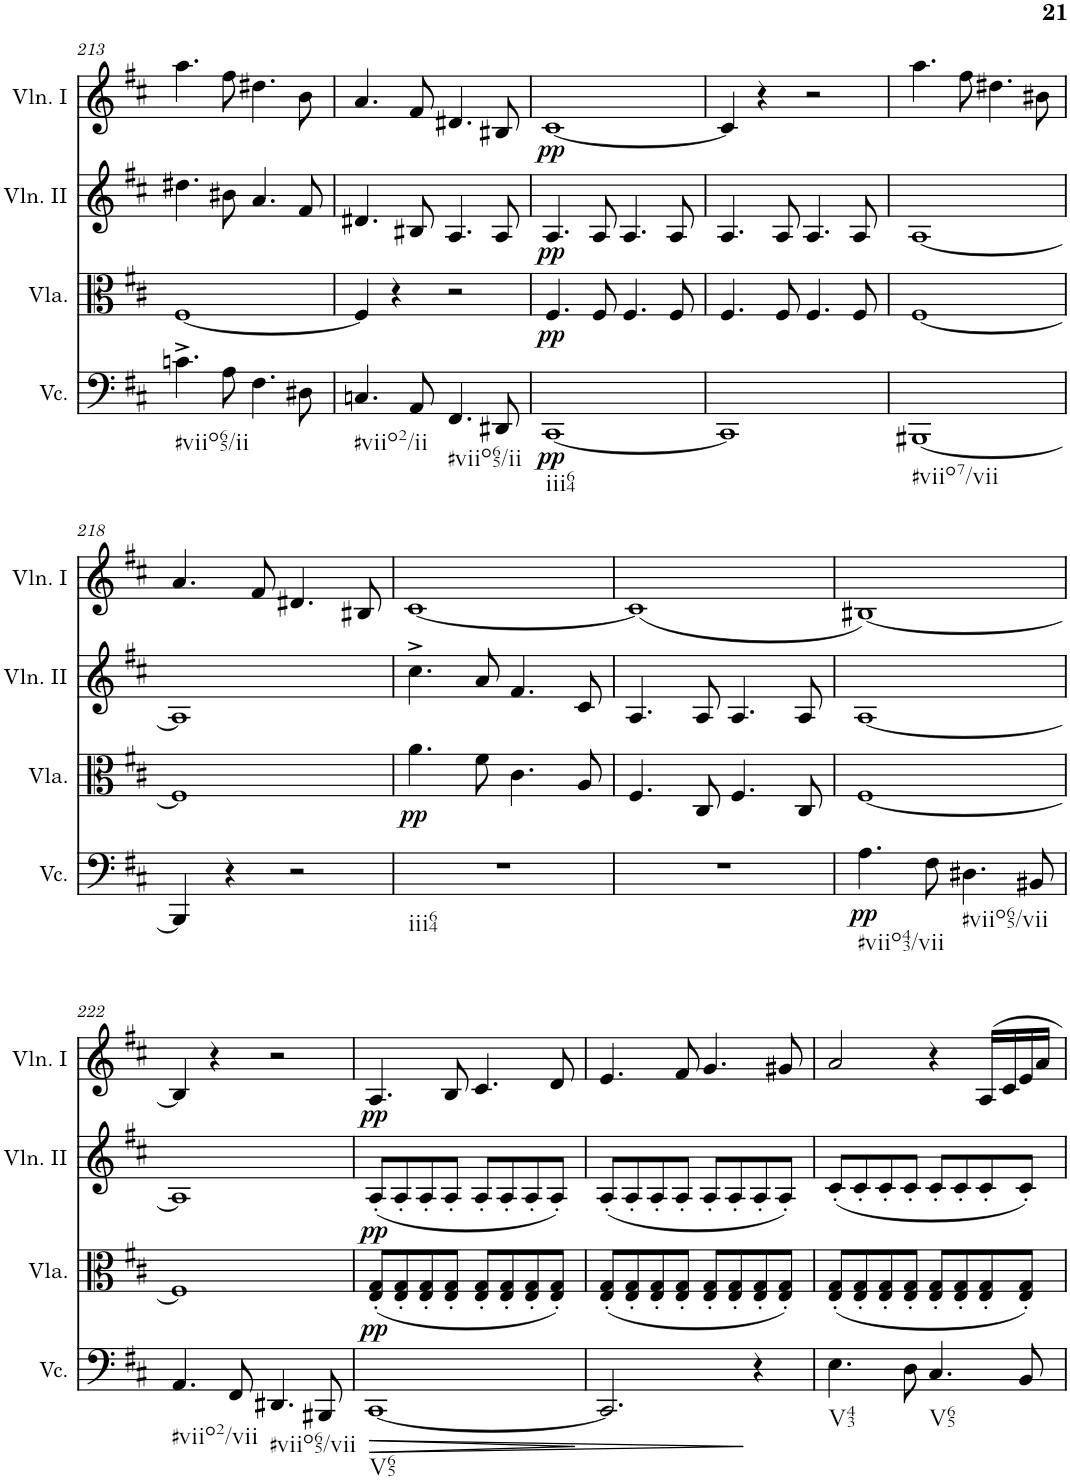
**kern	**dynam	**kern	**dynam	**kern	**dynam	**kern	**dynam
*part4	*part4	*part3	*part3	*part2	*part2	*part1	*part1
*staff4	*staff4	*staff3	*staff3	*staff2	*staff2	*staff1	*staff1
*I"Violoncello	*	*I"Viola	*	*I"Violino II	*	*I"Violino I	*
*I'Vc.	*	*I'Vla.	*	*I'Vln. II	*	*I'Vln. I	*
!!LO:PB:g=z
*clefF4	*	*clefC3	*	*clefG2	*	*clefG2	*
*k[f#c#]	*	*k[f#c#]	*	*k[f#c#]	*	*k[f#c#]	*
*M4/4	*	*M4/4	*	*M4/4	*	*M4/4	*
*met(c)	*	*met(c)	*	*met(c)	*	*met(c)	*
=213	=213	=213	=213	=213	=213	=213	=213
!LO:TX:b:t=#viio65/ii	!	!	!	!	!	!	!
4.cn^\	.	[1F#	.	4.dd#X\	.	4.aa\	.
8A\	.	.	.	8b#X\	.	8ff#\	.
4.F#\	.	.	.	4.a/	.	4.dd#X\	.
8D#X\	.	.	.	8f#/	.	8b\	.
=214	=214	=214	=214	=214	=214	=214	=214
!LO:TX:b:t=#viio2/ii	!	!	!	!	!	!	!
4.Cn/	.	4F#/]	.	4.d#X/	.	4.a/	.
.	.	4r	.	.	.	.	.
8AA/	.	.	.	8B#X/	.	8f#/	.
!LO:TX:b:t=#viio65/ii	!	!	!	!	!	!	!
4.FF#/	.	2r	.	4.A/	.	4.d#X/	.
8DD#X/	.	.	.	8A/	.	8B#X/	.
=215	=215	=215	=215	=215	=215	=215	=215
!LO:TX:b:t=iii64	!	!	!	!	!	!	!
!	!LO:DY:b	!	!LO:DY:b	!	!LO:DY:b	!	!LO:DY:b
[1CC#	pp	4.F#/	pp	4.A/	pp	[1c#	pp
.	.	8F#/	.	8A/	.	.	.
.	.	4.F#/	.	4.A/	.	.	.
.	.	8F#/	.	8A/	.	.	.
=216	=216	=216	=216	=216	=216	=216	=216
1CC#]	.	4.F#/	.	4.A/	.	4c#/]	.
.	.	.	.	.	.	4r	.
.	.	8F#/	.	8A/	.	.	.
.	.	4.F#/	.	4.A/	.	2r	.
.	.	8F#/	.	8A/	.	.	.
=217	=217	=217	=217	=217	=217	=217	=217
!LO:TX:b:t=#viio7/vii	!	!	!	!	!	!	!
[1BBB#X	.	[1F#	.	[1A	.	4.aa\	.
.	.	.	.	.	.	8ff#\	.
.	.	.	.	.	.	4.dd#X\	.
.	.	.	.	.	.	8b#X\	.
!!LO:LB:g=z
=218	=218	=218	=218	=218	=218	=218	=218
4BBB#/]	.	1F#]	.	1A]	.	4.a/	.
4r	.	.	.	.	.	.	.
.	.	.	.	.	.	8f#/	.
2r	.	.	.	.	.	4.d#X/	.
.	.	.	.	.	.	8B#X/	.
=219	=219	=219	=219	=219	=219	=219	=219
!LO:TX:b:t=iii64	!	!	!	!	!	!	!
!	!	!	!LO:DY:b	!	!	!	!
1r	.	4.a\	pp	4.cc#^\	.	[1c#	.
.	.	8f#\	.	8a/	.	.	.
.	.	4.c#\	.	4.f#/	.	.	.
.	.	8A/	.	8c#/	.	.	.
=220	=220	=220	=220	=220	=220	=220	=220
1r	.	4.F#/	.	4.A/	.	(1c#]	.
.	.	8C#/	.	8A/	.	.	.
.	.	4.F#/	.	4.A/	.	.	.
.	.	8C#/	.	8A/	.	.	.
=221	=221	=221	=221	=221	=221	=221	=221
!LO:TX:b:t=#viio43/vii	!	!	!	!	!	!	!
!	!LO:DY:b	!	!	!	!	!	!
4.A\	pp	[1F#	.	[1A	.	[1B#X)	.
8F#\	.	.	.	.	.	.	.
!LO:TX:b:t=#viio65/vii	!	!	!	!	!	!	!
4.D#X\	.	.	.	.	.	.	.
8BB#X/	.	.	.	.	.	.	.
!!LO:LB:g=z
=222	=222	=222	=222	=222	=222	=222	=222
!LO:TX:b:t=#viio2/vii	!	!	!	!	!	!	!
4.AA/	.	1F#]	.	1A]	.	4B#/]	.
.	.	.	.	.	.	4r	.
8FF#/	.	.	.	.	.	.	.
!LO:TX:b:t=#viio65/vii	!	!	!	!	!	!	!
4.DD#X/	.	.	.	.	.	2r	.
8BBB#X/	.	.	.	.	.	.	.
=223	=223	=223	=223	=223	=223	=223	=223
!LO:TX:b:t=V65	!	!	!	!	!	!	!
!	!LO:HP:b	!	!LO:DY:b	!	!LO:DY:b	!	!LO:DY:b
[1CC#	>	(8E/' 8G/'L	pp	(8A'/L	pp	4.A/	pp
.	.	8E/' 8G/'	.	8A'/	.	.	.
.	.	8E/' 8G/'	.	8A'/	.	.	.
.	.	8E/' 8G/'J	.	8A'/J	.	8B/	.
.	.	8E/' 8G/'L	.	8A'/L	.	4.c#/	.
.	.	8E/' 8G/'	.	8A'/	.	.	.
.	.	8E/' 8G/'	.	8A'/	.	.	.
.	.	8E/' 8G/'J)	.	8A'/J)	.	8d/	.
.	]	.	.	.	.	.	.
=224	=224	=224	=224	=224	=224	=224	=224
!	!LO:HP:b	!	!	!	!	!	!
2.CC#/]	>	(8E/' 8G/'L	.	(8A'/L	.	4.e/	.
.	.	8E/' 8G/'	.	8A'/	.	.	.
.	.	8E/' 8G/'	.	8A'/	.	.	.
.	.	8E/' 8G/'J	.	8A'/J	.	8f#/	.
.	.	8E/' 8G/'L	.	8A'/L	.	4.g/	.
.	.	8E/' 8G/'	.	8A'/	.	.	.
4r	]	8E/' 8G/'	.	8A'/	.	.	.
.	.	8E/' 8G/'J)	.	8A'/J)	.	8g#X/	.
=225	=225	=225	=225	=225	=225	=225	=225
!LO:TX:b:t=V43	!	!	!	!	!	!	!
4.E\	.	(8E/' 8G/'L	.	(8c#'/L	.	2a/	.
.	.	8E/' 8G/'	.	8c#'/	.	.	.
.	.	8E/' 8G/'	.	8c#'/	.	.	.
8D\	.	8E/' 8G/'J	.	8c#'/J	.	.	.
!LO:TX:b:t=V65	!	!	!	!	!	!	!
4.C#/	.	8E/' 8G/'L	.	8c#'/L	.	4r	.
.	.	8E/' 8G/'	.	8c#'/	.	.	.
.	.	8E/' 8G/'	.	8c#'/	.	16A/LL	.
.	.	.	.	.	.	16c#/	.
8BB/	.	8E/' 8G/'J)	.	8c#'/J)	.	16e/	.
.	.	.	.	.	.	16a/JJ	.
=	=	=	=	=	=	=	=
*-	*-	*-	*-	*-	*-	*-	*-
